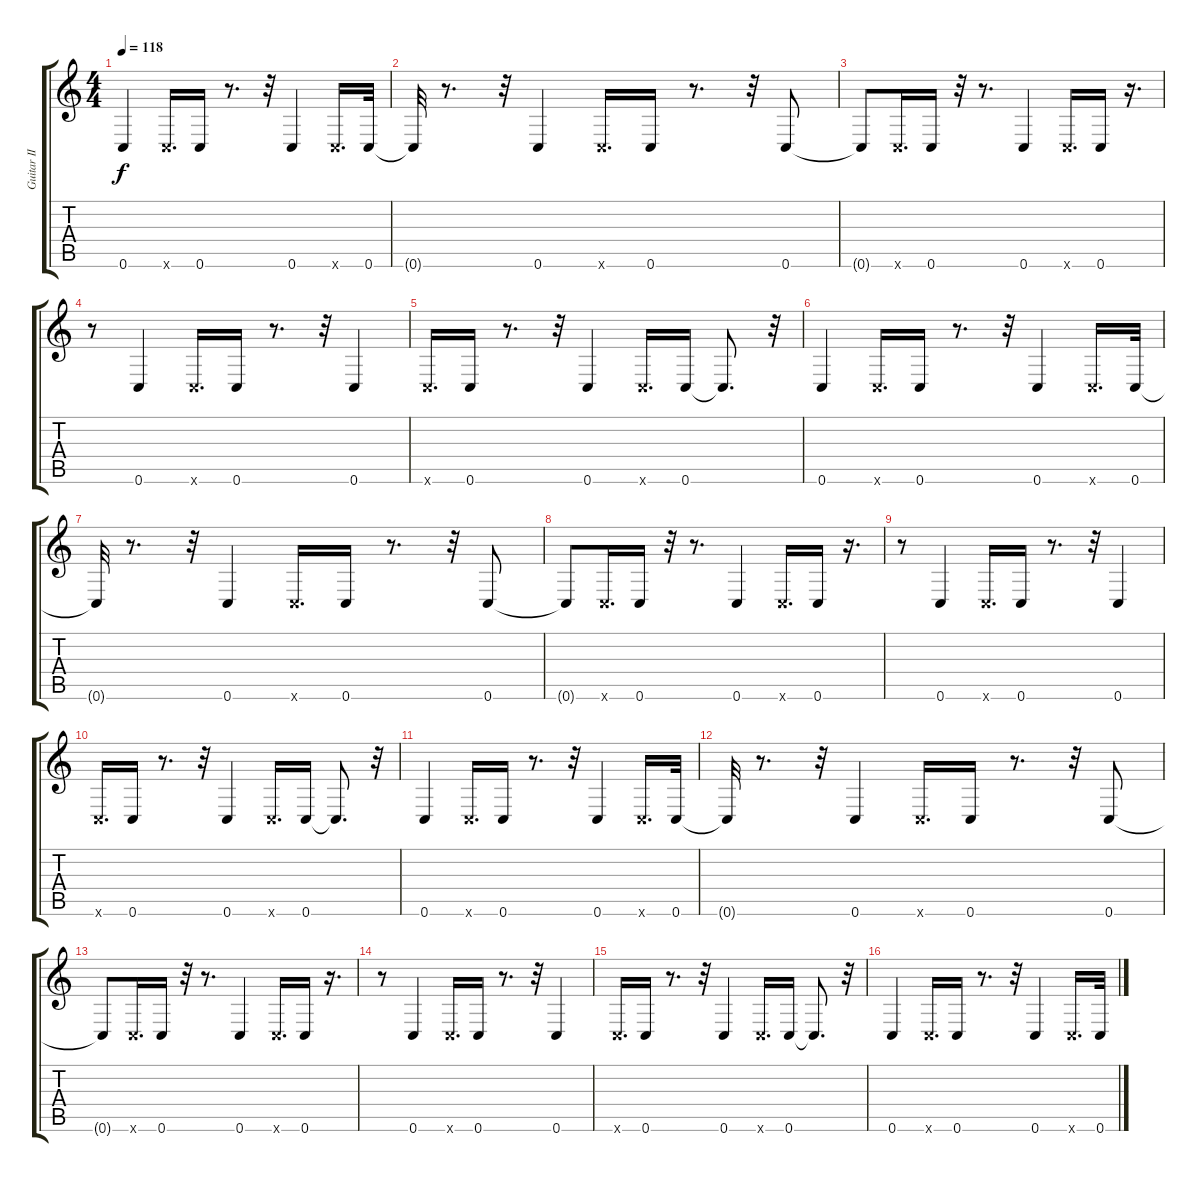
\track ("Guitar II" "Guitar II") {instrument distortionguitar}
\staff {score tabs}
\tuning (D4 A3 F3 C3 G2 C2) {hide}
\ts (4 4)
\tempo 118
\clef g2
\ks c
0.6.4{dy f volume 14 balance 0 instrument distortionguitar} 0.6{x}.16{d} 0.6.16 r.8{d} r.32 0.6.4 0.6{x}.16{d} 0.6.32 |
0.6{t}.32 r.8{d} r.32 0.6.4 0.6{x}.16{d} 0.6.16 r.8{d} r.32 0.6.8 |
0.6{t}.8 0.6{x}.16{d} 0.6.16 r.32 r.8{d} 0.6.4 0.6{x}.16{d} 0.6.16 r.16{d} |
r.8 0.6.4 0.6{x}.16{d} 0.6.16 r.8{d} r.32 0.6.4 |
0.6{x}.16{d} 0.6.16 r.8{d} r.32 0.6.4 0.6{x}.16{d} 0.6.16 0.6{t}.8{d} r.32 |
0.6.4{volume 14 balance 0 instrument distortionguitar} 0.6{x}.16{d} 0.6.16 r.8{d} r.32 0.6.4 0.6{x}.16{d} 0.6.32 |
0.6{t}.32 r.8{d} r.32 0.6.4 0.6{x}.16{d} 0.6.16 r.8{d} r.32 0.6.8 |
0.6{t}.8 0.6{x}.16{d} 0.6.16 r.32 r.8{d} 0.6.4 0.6{x}.16{d} 0.6.16 r.16{d} |
r.8 0.6.4 0.6{x}.16{d} 0.6.16 r.8{d} r.32 0.6.4 |
0.6{x}.16{d} 0.6.16 r.8{d} r.32 0.6.4 0.6{x}.16{d} 0.6.16 0.6{t}.8{d} r.32 |
0.6.4{volume 14 balance 0 instrument distortionguitar} 0.6{x}.16{d} 0.6.16 r.8{d} r.32 0.6.4 0.6{x}.16{d} 0.6.32 |
0.6{t}.32 r.8{d} r.32 0.6.4 0.6{x}.16{d} 0.6.16 r.8{d} r.32 0.6.8 |
0.6{t}.8 0.6{x}.16{d} 0.6.16 r.32 r.8{d} 0.6.4 0.6{x}.16{d} 0.6.16 r.16{d} |
r.8 0.6.4 0.6{x}.16{d} 0.6.16 r.8{d} r.32 0.6.4 |
0.6{x}.16{d} 0.6.16 r.8{d} r.32 0.6.4 0.6{x}.16{d} 0.6.16 0.6{t}.8{d} r.32 |
0.6.4{volume 14 balance 0 instrument distortionguitar} 0.6{x}.16{d} 0.6.16 r.8{d} r.32 0.6.4 0.6{x}.16{d} 0.6.32
